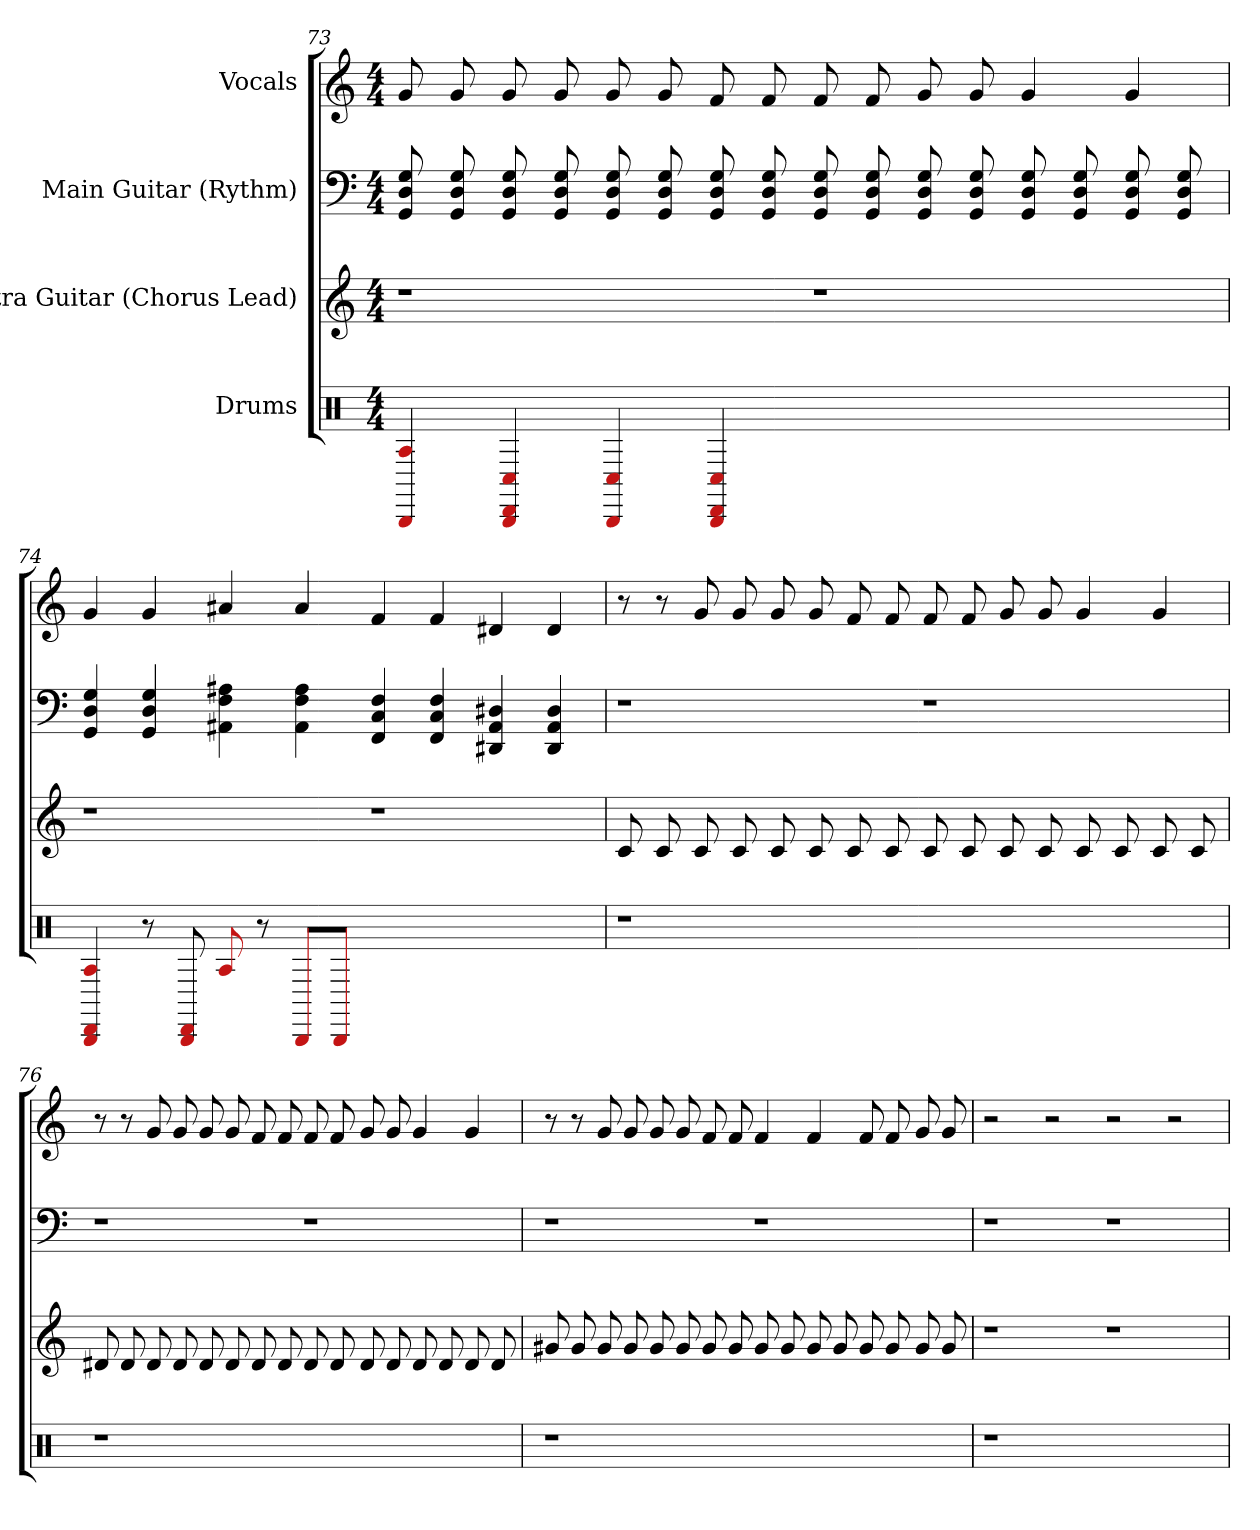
**kern	**kern	**kern	**kern
*part4	*part3	*part2	*part1
*staff4	*staff3	*staff2	*staff1
*I"Drums	*I"Extra Guitar (Chorus Lead)	*I"Main Guitar (Rythm)	*I"Vocals
*clefX	*	*	*
*k[]	*k[]	*k[]	*k[]
*M4/4	*M4/4	*M4/4	*M4/4
=73	=73	=73	=73
4A 4BBB	1r	8G 8D 8GG	8g
.	.	8G 8D 8GG	8g
4C# 4BBB 4DD	.	8G 8D 8GG	8g
.	.	8G 8D 8GG	8g
4C# 4BBB	.	8G 8D 8GG	8g
.	.	8G 8D 8GG	8g
4C# 4BBB 4DD	.	8G 8D 8GG	8f
.	.	8G 8D 8GG	8f
1ryy	1r	8G 8D 8GG	8f
.	.	8G 8D 8GG	8f
.	.	8G 8D 8GG	8g
.	.	8G 8D 8GG	8g
.	.	8G 8D 8GG	4g
.	.	8G 8D 8GG	.
.	.	8G 8D 8GG	4g
.	.	8G 8D 8GG	.
=74	=74	=74	=74
4A 4BBB 4DD	1r	4G 4D 4GG	4g
8r	.	4G 4D 4GG	4g
8BBB 8DD	.	.	.
8A	.	4A# 4F 4AA#	4a#
8r	.	.	.
8BBB/L	.	4A# 4F 4AA#	4a#
8BBB/J	.	.	.
1ryy	1r	4F 4C 4FF	4f
.	.	4F 4C 4FF	4f
.	.	4D# 4AA# 4DD#	4d#
.	.	4D# 4AA# 4DD#	4d#
=75	=75	=75	=75
1r	8c	1r	8r
.	8c	.	8r
.	8c	.	8g
.	8c	.	8g
.	8c	.	8g
.	8c	.	8g
.	8c	.	8f
.	8c	.	8f
1ryy	8c	1r	8f
.	8c	.	8f
.	8c	.	8g
.	8c	.	8g
.	8c	.	4g
.	8c	.	.
.	8c	.	4g
.	8c	.	.
=76	=76	=76	=76
1r	8d#	1r	8r
.	8d#	.	8r
.	8d#	.	8g
.	8d#	.	8g
.	8d#	.	8g
.	8d#	.	8g
.	8d#	.	8f
.	8d#	.	8f
1ryy	8d#	1r	8f
.	8d#	.	8f
.	8d#	.	8g
.	8d#	.	8g
.	8d#	.	4g
.	8d#	.	.
.	8d#	.	4g
.	8d#	.	.
=77	=77	=77	=77
1r	8g#	1r	8r
.	8g#	.	8r
.	8g#	.	8g
.	8g#	.	8g
.	8g#	.	8g
.	8g#	.	8g
.	8g#	.	8f
.	8g#	.	8f
1ryy	8g#	1r	4f
.	8g#	.	.
.	8g#	.	4f
.	8g#	.	.
.	8g#	.	8f
.	8g#	.	8f
.	8g#	.	8g
.	8g#	.	8g
=78	=78	=78	=78
1r	1r	1r	2r
.	.	.	2r
1ryy	1r	1r	2r
.	.	.	2r
=	=	=	=
*-	*-	*-	*-
